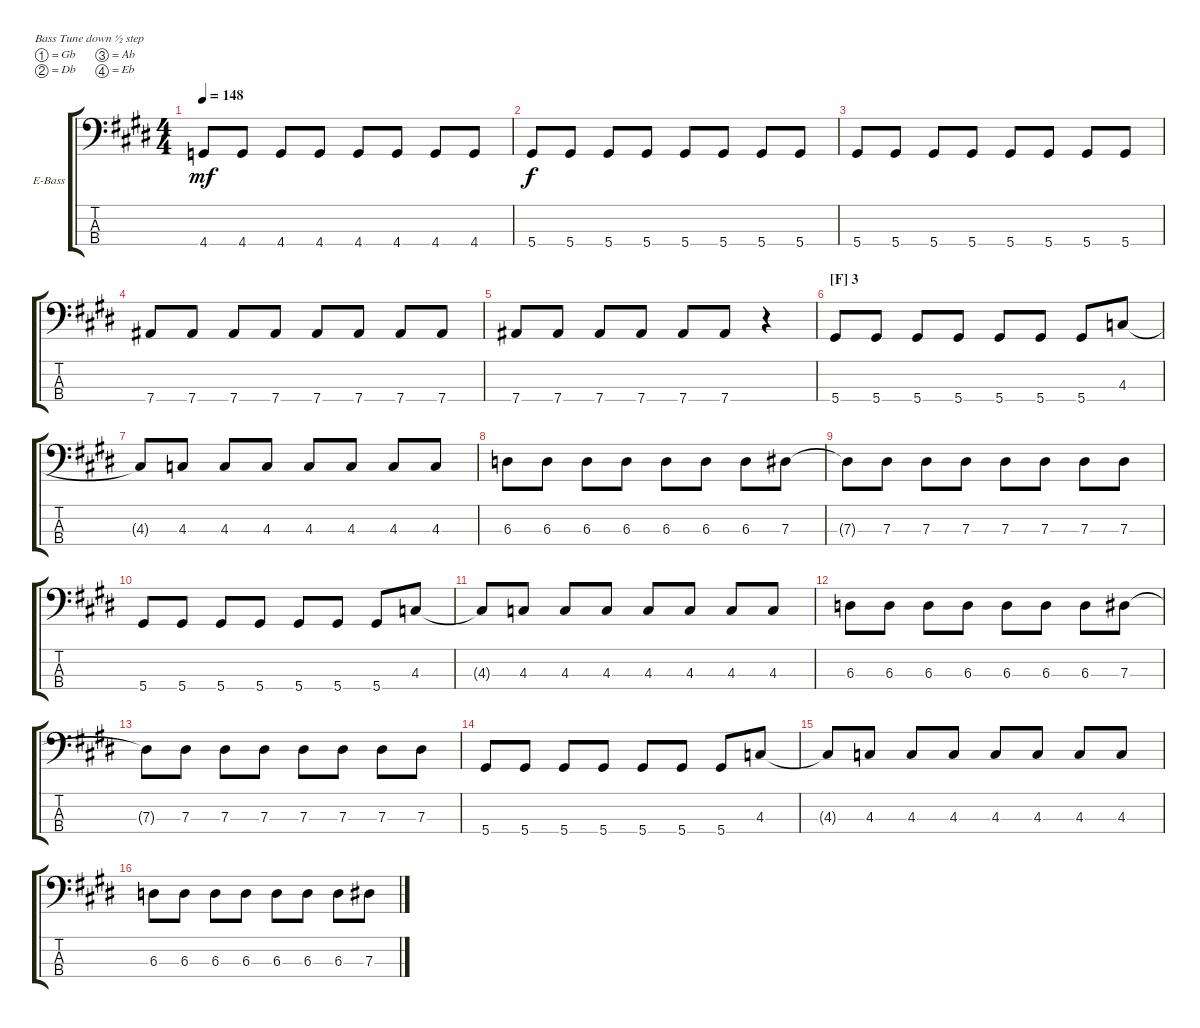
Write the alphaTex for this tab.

\bracketExtendMode groupsimilarinstruments
\firstSystemTrackNameOrientation horizontal
\otherSystemsTrackNameOrientation horizontal
\track ("Satoma" "E-Bass") {instrument electricbassfinger}
\staff {score tabs}
\tuning (Gb2 Db2 Ab1 Eb1)
\ts (4 4)
\tempo 148
\clef f4
\ks e
4.4.8{dy mf} 4.4.8 4.4.8 4.4.8 4.4.8 4.4.8 4.4.8 4.4.8 |
5.4.8{dy f} 5.4.8 5.4.8 5.4.8 5.4.8 5.4.8 5.4.8 5.4.8 |
5.4.8 5.4.8 5.4.8 5.4.8 5.4.8 5.4.8 5.4.8 5.4.8 |
7.4.8 7.4.8 7.4.8 7.4.8 7.4.8 7.4.8 7.4.8 7.4.8 |
7.4.8 7.4.8 7.4.8 7.4.8 7.4.8 7.4.8 r.4 |
\section ("F" "3")
5.4.8 5.4.8 5.4.8 5.4.8 5.4.8 5.4.8 5.4.8 4.3.8 |
4.3{t}.8 4.3.8 4.3.8 4.3.8 4.3.8 4.3.8 4.3.8 4.3.8 |
6.3.8 6.3.8 6.3.8 6.3.8 6.3.8 6.3.8 6.3.8 7.3.8 |
7.3{t}.8 7.3.8 7.3.8 7.3.8 7.3.8 7.3.8 7.3.8 7.3.8 |
5.4.8 5.4.8 5.4.8 5.4.8 5.4.8 5.4.8 5.4.8 4.3.8 |
4.3{t}.8 4.3.8 4.3.8 4.3.8 4.3.8 4.3.8 4.3.8 4.3.8 |
6.3.8 6.3.8 6.3.8 6.3.8 6.3.8 6.3.8 6.3.8 7.3.8 |
7.3{t}.8 7.3.8 7.3.8 7.3.8 7.3.8 7.3.8 7.3.8 7.3.8 |
5.4.8 5.4.8 5.4.8 5.4.8 5.4.8 5.4.8 5.4.8 4.3.8 |
4.3{t}.8 4.3.8 4.3.8 4.3.8 4.3.8 4.3.8 4.3.8 4.3.8 |
6.3.8 6.3.8 6.3.8 6.3.8 6.3.8 6.3.8 6.3.8 7.3.8
